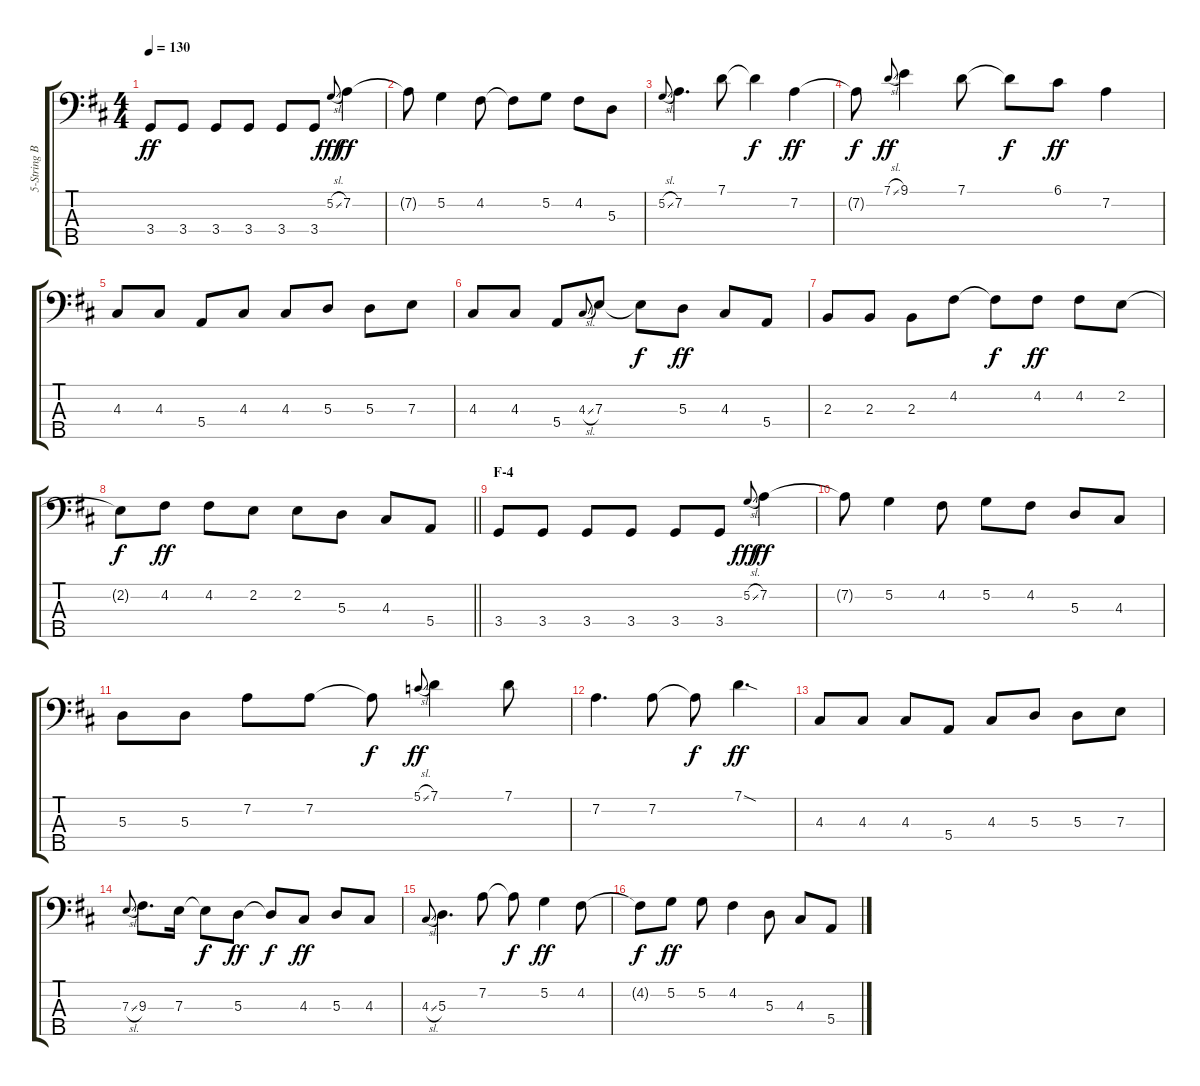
\track ("5-String Bass" "5-String B") {instrument electricbassfinger}
\staff {score tabs}
\tuning (G2 D2 A1 E1 B0) {hide}
\ts (4 4)
\tempo 130
\clef f4
\ks d
3.4.8{dy ff} 3.4.8 3.4.8 3.4.8 3.4.8 3.4.8 5.2{sl}.8{gr onbeat dy fff} 7.2.4{dy ff} |
7.2{t}.8 5.2.4 4.2.8 4.2{t}.8 5.2.8 4.2.8 5.3.8 |
5.2{sl}.8{gr onbeat} 7.2.4{d} 7.1.8 7.1{t}.4{dy f} 7.2.4{dy ff} |
7.2{t}.8{dy f} 7.1{sl}.8{gr onbeat dy ff} 9.1.4 7.1.8 7.1{t}.8{dy f} 6.1.8{dy ff} 7.2.4 |
4.3.8 4.3.8 5.4.8 4.3.8 4.3.8 5.3.8 5.3.8 7.3.8 |
4.3.8 4.3.8 5.4.8 4.3{sl}.8{gr onbeat} 7.3.8 7.3{t}.8{dy f} 5.3.8{dy ff} 4.3.8 5.4.8 |
2.3.8 2.3.8 2.3.8 4.2.8 4.2{t}.8{dy f} 4.2.8{dy ff} 4.2.8 2.2.8 |
\barLineRight lightlight
2.2{t}.8{dy f} 4.2.8{dy ff} 4.2.8 2.2.8 2.2.8 5.3.8 4.3.8 5.4.8 |
\section ("" "F-4")
3.4.8 3.4.8 3.4.8 3.4.8 3.4.8 3.4.8 5.2{sl}.8{gr onbeat dy fff} 7.2.4{dy ff} |
7.2{t}.8 5.2.4 4.2.8 5.2.8 4.2.8 5.3.8 4.3.8 |
5.3.8 5.3.8 7.2.8 7.2.8 7.2{t}.8{dy f} 5.1{sl}.8{gr onbeat dy ff} 7.1.4 7.1.8 |
7.2.4{d} 7.2.8 7.2{t}.8{dy f} 7.1{sod}.4{d dy ff} |
4.3.8 4.3.8 4.3.8 5.4.8 4.3.8 5.3.8 5.3.8 7.3.8 |
7.3{sl}.8{gr onbeat} 9.3.8{d} 7.3.16 7.3{t}.8{dy f} 5.3.8{dy ff} 5.3{t}.8{dy f} 4.3.8{dy ff} 5.3.8 4.3.8 |
4.3{sl}.8{gr onbeat} 5.3.4{d} 7.2.8 7.2{t}.8{dy f} 5.2.4{dy ff} 4.2.8 |
4.2{t}.8{dy f} 5.2.8{dy ff} 5.2.8 4.2.4 5.3.8 4.3.8 5.4.8
